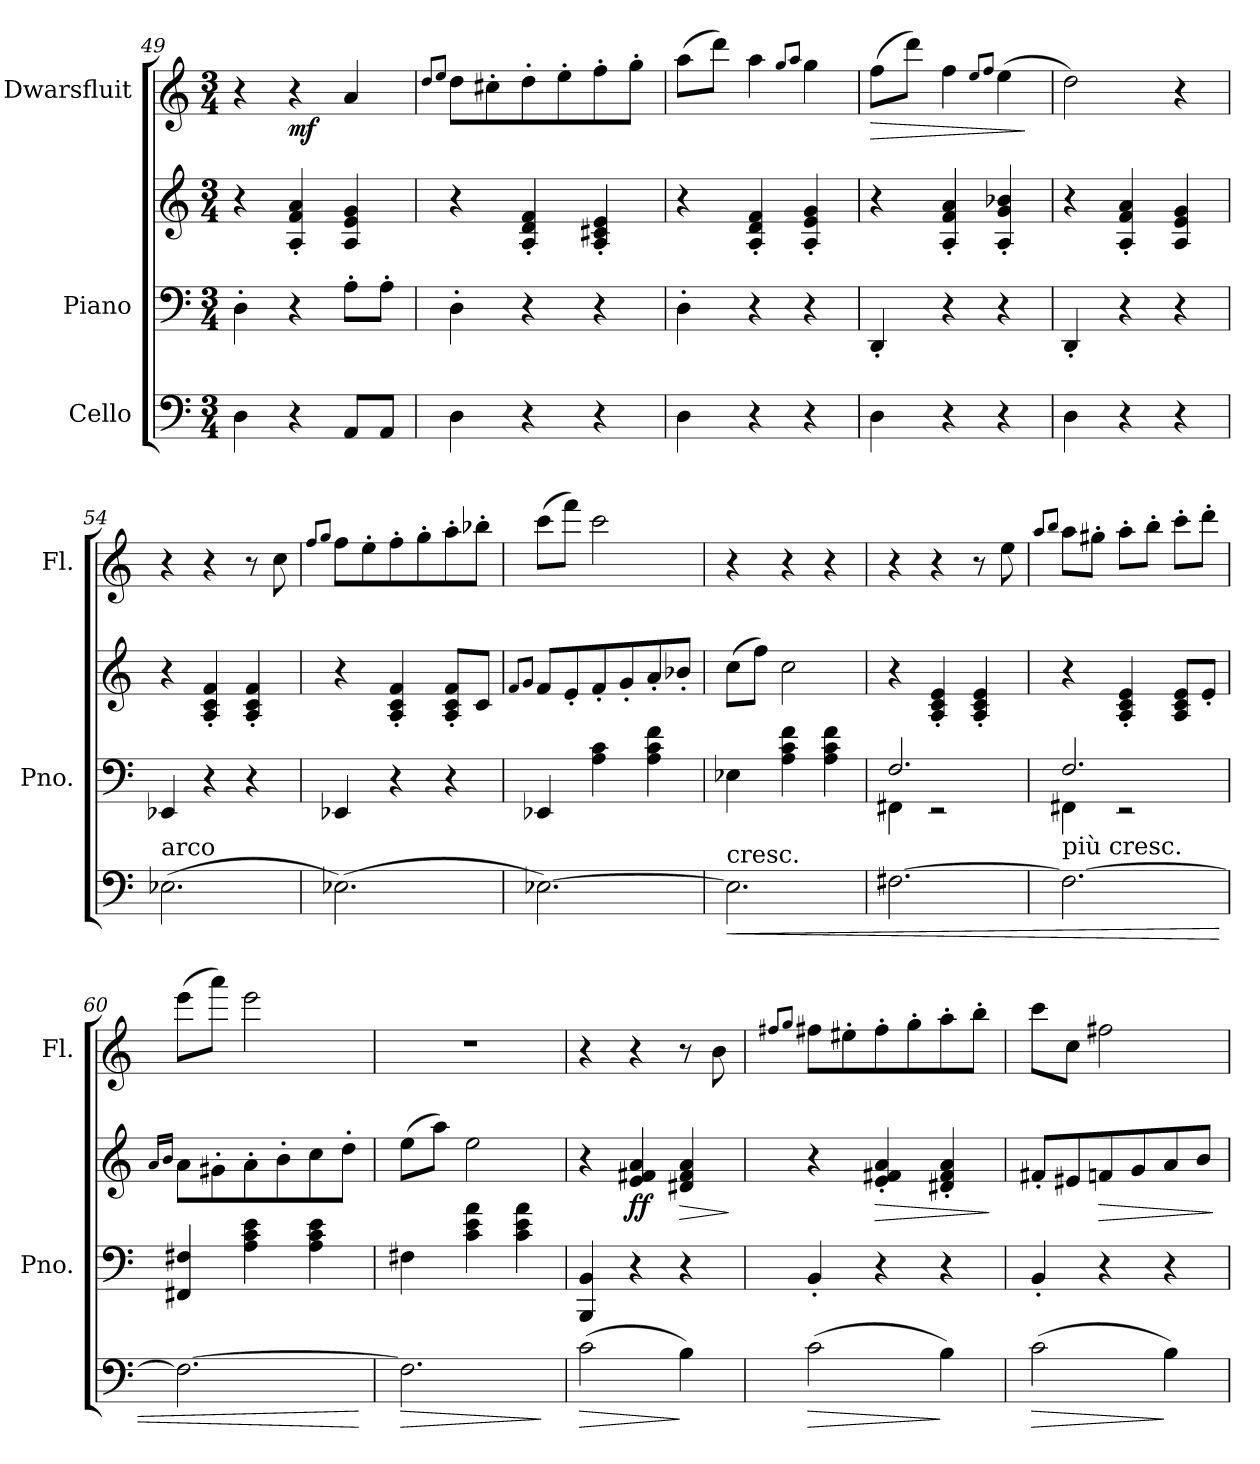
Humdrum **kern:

**kern	**dynam	**kern	**kern	**dynam	**kern	**dynam
*part3	*part3	*part2	*part2	*part2	*part1	*part1
*staff4	*staff4	*staff3	*staff2	*staff2/3	*staff1	*staff1
*I"Cello	*	*I"Piano	*	*	*I"Dwarsfluit	*
*	*	*I'Pno.	*	*	*I'Fl.	*
*clefF4	*	*clefF4	*clefG2	*	*clefG2	*
*k[]	*	*k[]	*k[]	*	*k[]	*
*M3/4	*	*M3/4	*M3/4	*	*M3/4	*
=49	=49	=49	=49	=49	=49	=49
4D\	.	4D'\	4r	.	4r	.
!	!	!	!	!LO:DY:b	!	!
!	!	!	!	!LO:DY:n=1:b	!	!LO:DY:b
4r	.	4r	4A/' 4f/' 4a/'	mf mf	4r	mf
8AA/L	.	8A'\L	4A/ 4e/ 4g/	.	4a/	.
8AA/J	.	8A'\J	.	.	.	.
=50	=50	=50	=50	=50	=50	=50
.	.	.	.	.	8qdd/L	.
.	.	.	.	.	8qee/J	.
4D\	.	4D'\	4r	.	8dd\L	.
.	.	.	.	.	8cc#X'\	.
4r	.	4r	4A/' 4d/' 4f/'	.	8dd'\	.
.	.	.	.	.	8ee'\	.
4r	.	4r	4A/' 4c#X/' 4e/'	.	8ff'\	.
.	.	.	.	.	8gg'\J	.
=51	=51	=51	=51	=51	=51	=51
4D\	.	4D'\	4r	.	(>8aa\L	.
.	.	.	.	.	8ddd\J)	.
4r	.	4r	4A/' 4d/' 4f/'	.	4aa\	.
.	.	.	.	.	8qgg/L	.
.	.	.	.	.	8qaa/J	.
4r	.	4r	4A/' 4e/' 4g/'	.	4gg\	.
=52	=52	=52	=52	=52	=52	=52
!	!	!	!	!	!	!LO:HP:b
4D\	.	4DD'/	4r	.	(>8ff\L	>
.	.	.	.	.	8ddd\J)	.
4r	.	4r	4A/' 4f/' 4a/'	.	4ff\	.
.	.	.	.	.	8qee/L	.
.	.	.	.	.	8qff/J	.
4r	.	4r	4A/' 4g/' 4b-X/'	.	(>4ee\	.
.	.	.	.	.	.	]
!!LO:LB:g=z
=53	=53	=53	=53	=53	=53	=53
4D\	.	4DD'/	4r	.	2dd\)	.
4r	.	4r	4A/' 4f/' 4a/'	.	.	.
4r	.	4r	4A/ 4e/ 4g/	.	4r	.
=54	=54	=54	=54	=54	=54	=54
!LO:TX:a:t=arco	!	!	!	!	!	!
(>2.E-X\	.	4EE-X/	4r	.	4r	.
.	.	4r	4A/' 4c/' 4f/'	.	4r	.
.	.	4r	4A/' 4c/' 4f/'	.	8r	.
.	.	.	.	.	8cc\	.
=55	=55	=55	=55	=55	=55	=55
.	.	.	.	.	8qff/L	.
.	.	.	.	.	8qgg/J	.
(>2.E-X\)	.	4EE-X/	4r	.	8ff\L	.
.	.	.	.	.	8ee'\	.
.	.	4r	4A/' 4c/' 4f/'	.	8ff'\	.
.	.	.	.	.	8gg'\	.
.	.	4r	8A/' 8c/' 8f/'L	.	8aa'\	.
.	.	.	8c/J	.	8bb-X'\J	.
=56	=56	=56	=56	=56	=56	=56
.	.	.	8qf/L	.	.	.
.	.	.	8qg/J	.	.	.
[2.E-X\)	.	4EE-X/	8f/L	.	(>8ccc\L	.
.	.	.	8e'/	.	8fff\J)	.
.	.	4A\ 4c\	8f'/	.	2ccc\	.
.	.	.	8g'/	.	.	.
.	.	4A\ 4c\ 4f\	8a'/	.	.	.
.	.	.	8b-X'/J	.	.	.
=57	=57	=57	=57	=57	=57	=57
!LO:TX:a:t=cresc.	!	!	!	!	!	!
!	!LO:HP:b	!	!	!	!	!
2.E-\]	<	4E-X\	(>8cc\L	.	4r	.
.	.	.	8ff\J)	.	.	.
.	.	4A\ 4c\ 4f\	2cc\	.	4r	.
.	.	4A\ 4c\ 4f\	.	.	4r	.
=58	=58	=58	=58	=58	=58	=58
*	*	*^	*	*	*	*
[2.F#X\	.	2.F/	4FF#X\	4r	.	4r	.
.	.	.	2r	4A/' 4c/' 4e/'	.	4r	.
.	.	.	.	4A/' 4c/' 4e/'	.	8r	.
.	.	.	.	.	.	8ee\	.
=59	=59	=59	=59	=59	=59	=59	=59
.	.	.	.	.	.	8qaa/L	.
.	.	.	.	.	.	8qbb/J	.
!LO:TX:a:t=più cresc.	!	!	!	!	!	!	!
2.F#\_	.	2.F/	4FF#X\	4r	.	8aa\L	.
.	.	.	.	.	.	8gg#X'\J	.
.	.	.	2r	4A/' 4c/' 4e/'	.	8aa'\L	.
.	.	.	.	.	.	8bb'\J	.
.	.	.	.	8A/ 8c/ 8e/L	.	8ccc'\L	.
.	.	.	.	8e'/J	.	8ddd'\J	.
*	*	*v	*v	*	*	*	*
!!LO:PB:g=z
=60	=60	=60	=60	=60	=60	=60
.	.	.	16qa/LL	.	.	.
.	.	.	16qb/JJ	.	.	.
2.F#\_	.	4FF#X/ 4F#X/	8a\L	.	(>8eee\L	.
.	.	.	8g#X'\	.	8aaa\J)	.
.	.	4A\ 4c\ 4e\	8a'\	.	2eee\	.
.	.	.	8b'\	.	.	.
.	.	4A\ 4c\ 4e\	8cc\	.	.	.
.	.	.	8dd'\J	.	.	.
.	[	.	.	.	.	.
=61	=61	=61	=61	=61	=61	=61
!	!LO:HP:b	!	!	!	!	!
2.F#\]	>	4F#X\	(>8ee\L	.	2.r	.
.	.	.	8aa\J)	.	.	.
.	.	4c\ 4e\ 4a\	2ee\	.	.	.
.	.	4c\ 4e\ 4a\	.	.	.	.
.	]	.	.	.	.	.
=62	=62	=62	=62	=62	=62	=62
!	!LO:HP:b	!	!	!	!	!
(>2c\	>	4BBB/ 4BB/	4r	.	4r	.
!	!	!	!	!LO:DY:b	!	!
!	!	!	!	!LO:DY:n=1:b	!	!
.	.	4r	4e/ 4f#X/ 4a/	f f	4r	.
!	!	!	!	!LO:HP:b	!	!
4B\)	]	4r	4d#X/ 4f#/ 4a/	>	8r	.
.	.	.	.	.	8b\	.
.	.	.	.	]	.	.
=63	=63	=63	=63	=63	=63	=63
.	.	.	.	.	8qff#X/L	.
.	.	.	.	.	8qgg/J	.
!	!LO:HP:b	!	!	!	!	!
(>2c\	>	4BB'/	4r	.	8ff#X\L	.
.	.	.	.	.	8ee#X'\	.
!	!	!	!	!LO:HP:b	!	!
.	.	4r	4e/' 4f#X/' 4a/'	>	8ff#'\	.
.	.	.	.	.	8gg'\	.
4B\)	]	4r	4d#X/' 4f#/' 4a/'	.	8aa'\	.
.	.	.	.	.	8bb'\J	.
.	.	.	.	]	.	.
=64	=64	=64	=64	=64	=64	=64
!	!LO:HP:b	!	!	!	!	!
(>2c\	>	4BB'/	8f#X'/L	.	8ccc\L	.
.	.	.	8e#X/	.	8cc\J	.
!	!	!	!	!LO:HP:b	!	!
.	.	4r	8fn/	>	2ff#X\	.
.	.	.	8g/	.	.	.
4B\)	]	4r	8a/	.	.	.
.	.	.	8b/J	.	.	.
.	.	.	.	]	.	.
=	=	=	=	=	=	=
*-	*-	*-	*-	*-	*-	*-
